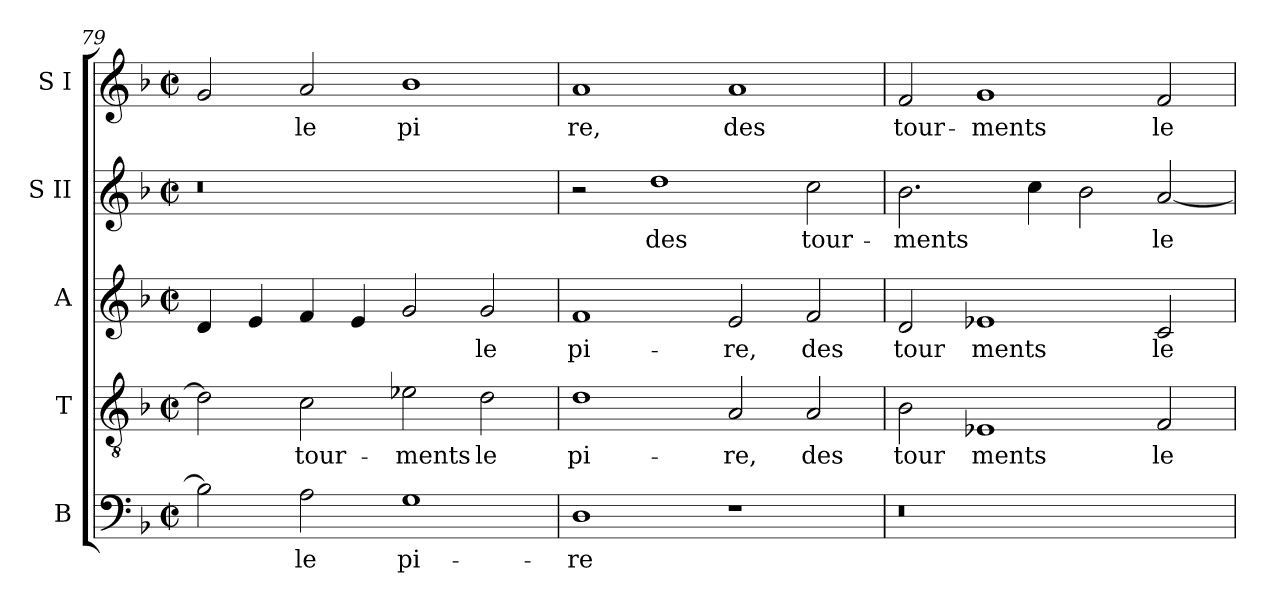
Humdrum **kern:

**kern	**text	**kern	**text	**kern	**text	**kern	**text	**kern	**text
*part5	*part5	*part4	*part4	*part3	*part3	*part2	*part2	*part1	*part1
*staff5	*staff5	*staff4	*staff4	*staff3	*staff3	*staff2	*staff2	*staff1	*staff1
*I"B	*	*I"T	*	*I"A	*	*I"S II	*	*I"S I	*
*clefF4	*	*clefGv2	*	*clefG2	*	*clefG2	*	*clefG2	*
*k[b-]	*	*k[b-]	*	*k[b-]	*	*k[b-]	*	*k[b-]	*
*F:	*	*F:	*	*F:	*	*F:	*	*F:	*
*M2/2	*	*M2/2	*	*M2/2	*	*M2/2	*	*M2/2	*
*met(c|)	*	*met(c|)	*	*met(c|)	*	*met(c|)	*	*met(c|)	*
=79	=79	=79	=79	=79	=79	=79	=79	=79	=79
2B-\]	.	2d\]	.	4d/	.	0r	.	2g/	.
.	.	.	.	4e/	.	.	.	.	.
!	!LO:LY:b:cj	!	!LO:LY:b:cj	!	!	!	!	!	!LO:LY:b:cj
2A\	le	2c\	tour-	4f/	.	.	.	2a/	le
.	.	.	.	4e/	.	.	.	.	.
!	!LO:LY:b:cj	!	!LO:LY:b:cj	!	!	!	!	!	!LO:LY:b:cj
1G	pi-	2e-\	-ments	2g/	.	.	.	1b-	pi
!	!	!	!LO:LY:b:cj	!	!LO:LY:b:cj	!	!	!	!
.	.	2d\	le	2g/	le	.	.	.	.
=80	=80	=80	=80	=80	=80	=80	=80	=80	=80
!	!LO:LY:b:cj	!	!LO:LY:b:cj	!	!LO:LY:b:cj	!	!	!	!LO:LY:b:cj
1D	-re	1d	pi-	1f	pi-	2r	.	1a	re,
!	!	!	!	!	!	!	!LO:LY:b:cj	!	!
.	.	.	.	.	.	1dd	des	.	.
!	!	!	!LO:LY:b:cj	!	!LO:LY:b:cj	!	!	!	!LO:LY:b:cj
1r	.	2A/	-re,	2e/	-re,	.	.	1a	des
!	!	!	!LO:LY:b:cj	!	!LO:LY:b:cj	!	!LO:LY:b:cj	!	!
.	.	2A/	des	2f/	des	2cc\	tour-	.	.
!!LO:LB:g=z
=81	=81	=81	=81	=81	=81	=81	=81	=81	=81
!	!	!	!LO:LY:b:cj	!	!LO:LY:b:cj	!	!LO:LY:b	!	!LO:LY:b:cj
0r	.	2B-\	tour	2d/	tour	2.b-\	-ments	2f/	tour-
!	!	!	!LO:LY:b:cj	!	!LO:LY:b:cj	!	!	!	!LO:LY:b:cj
.	.	1E-X	ments	1e-X	ments	.	.	1g	-ments
.	.	.	.	.	.	4cc\	.	.	.
.	.	.	.	.	.	2b-\	.	.	.
!	!	!	!LO:LY:b:cj	!	!LO:LY:b:cj	!	!LO:LY:b:cj	!	!LO:LY:b:cj
.	.	2F/	le	2c/	le	[<2a/	le	2f/	le
=	=	=	=	=	=	=	=	=	=
*-	*-	*-	*-	*-	*-	*-	*-	*-	*-
